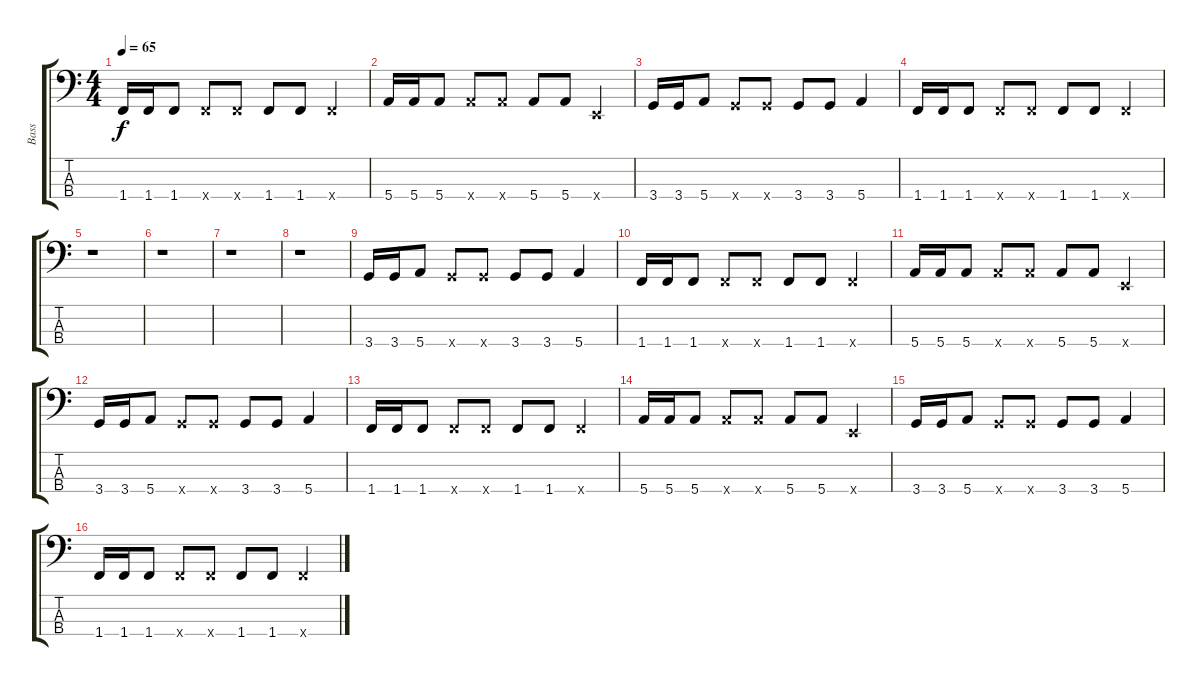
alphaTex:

\track ("Bass" "Bass") {instrument acousticbass}
\staff {score tabs}
\tuning (G2 D2 A1 E1) {hide}
\ts (4 4)
\tempo 65
\clef f4
\ks c
1.4.16{dy f} 1.4.16 1.4.8 1.4{x}.8 1.4{x}.8 1.4.8 1.4.8 1.4{x}.4 |
5.4.16 5.4.16 5.4.8 5.4{x}.8 5.4{x}.8 5.4.8 5.4.8 0.4{x}.4 |
3.4.16 3.4.16 5.4.8 3.4{x}.8 3.4{x}.8 3.4.8 3.4.8 5.4.4 |
1.4.16 1.4.16 1.4.8 1.4{x}.8 1.4{x}.8 1.4.8 1.4.8 1.4{x}.4 |
r.1 |
r.1 |
r.1 |
r.1 |
3.4.16 3.4.16 5.4.8 3.4{x}.8 3.4{x}.8 3.4.8 3.4.8 5.4.4 |
1.4.16 1.4.16 1.4.8 1.4{x}.8 1.4{x}.8 1.4.8 1.4.8 1.4{x}.4 |
5.4.16 5.4.16 5.4.8 5.4{x}.8 5.4{x}.8 5.4.8 5.4.8 0.4{x}.4 |
3.4.16 3.4.16 5.4.8 3.4{x}.8 3.4{x}.8 3.4.8 3.4.8 5.4.4 |
1.4.16 1.4.16 1.4.8 1.4{x}.8 1.4{x}.8 1.4.8 1.4.8 1.4{x}.4 |
5.4.16 5.4.16 5.4.8 5.4{x}.8 5.4{x}.8 5.4.8 5.4.8 0.4{x}.4 |
3.4.16 3.4.16 5.4.8 3.4{x}.8 3.4{x}.8 3.4.8 3.4.8 5.4.4 |
1.4.16 1.4.16 1.4.8 1.4{x}.8 1.4{x}.8 1.4.8 1.4.8 1.4{x}.4
